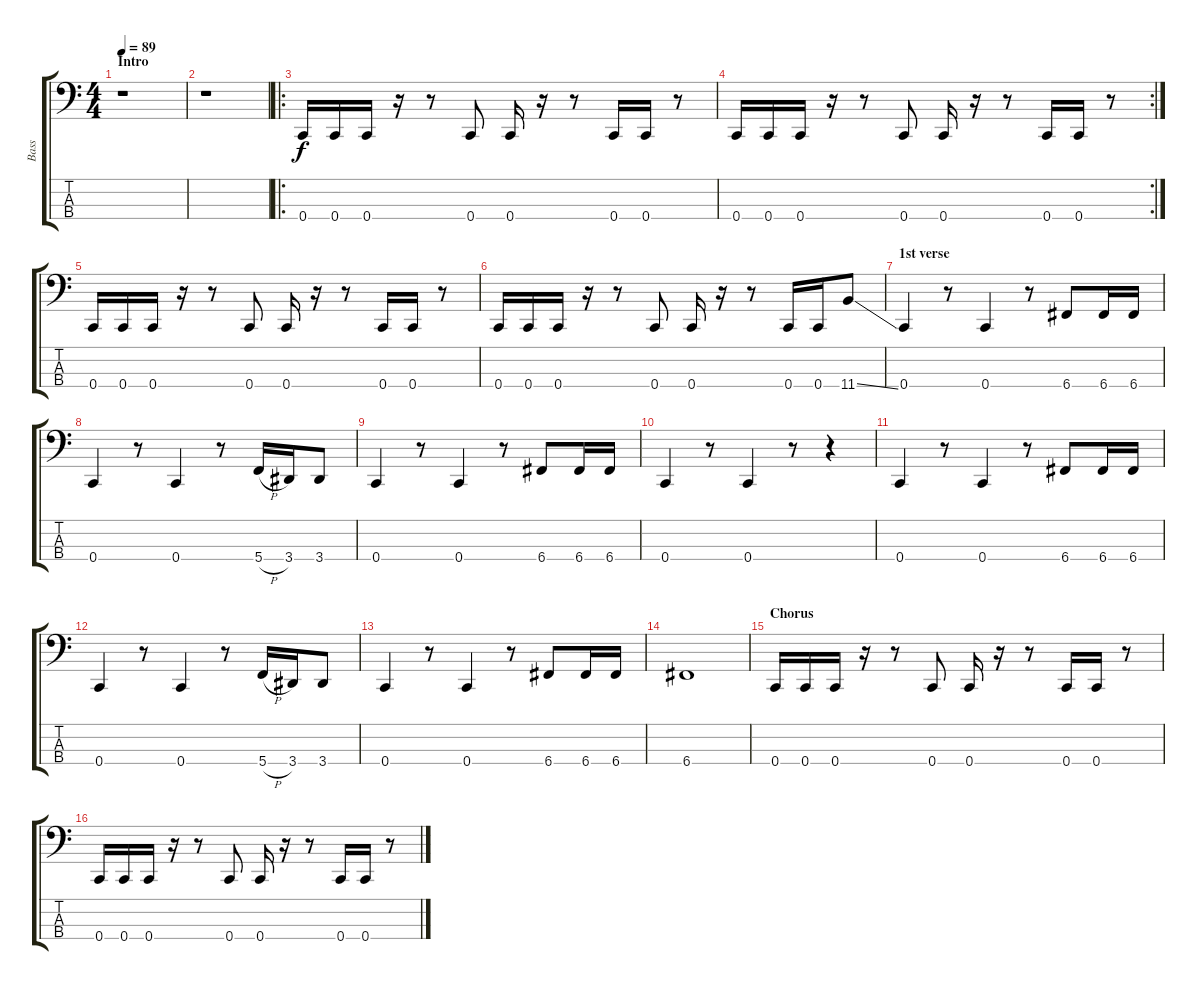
\track ("Bass" "Bass") {instrument electricbassfinger}
\staff {score tabs}
\tuning (F2 C2 G1 C1) {hide}
\ts (4 4)
\section ("" "Intro")
\tempo 89
\clef f4
\ks c
r.1{dy f instrument electricbassfinger} |
r.1 |
\ro
0.4.16 0.4.16 0.4.16 r.16 r.8 0.4.8 0.4.16 r.16 r.8 0.4.16 0.4.16 r.8 |
\rc 2
0.4.16 0.4.16 0.4.16 r.16 r.8 0.4.8 0.4.16 r.16 r.8 0.4.16 0.4.16 r.8 |
0.4.16 0.4.16 0.4.16 r.16 r.8 0.4.8 0.4.16 r.16 r.8 0.4.16 0.4.16 r.8 |
0.4.16 0.4.16 0.4.16 r.16 r.8 0.4.8 0.4.16 r.16 r.8 0.4.16 0.4.16 11.4{ss}.8 |
\section ("" "1st verse")
0.4.4 r.8 0.4.4 r.8 6.4.8 6.4.16 6.4.16 |
0.4.4 r.8 0.4.4 r.8 5.4{h}.16 3.4.16 3.4.8 |
0.4.4 r.8 0.4.4 r.8 6.4.8 6.4.16 6.4.16 |
0.4.4 r.8 0.4.4 r.8 r.4 |
0.4.4 r.8 0.4.4 r.8 6.4.8 6.4.16 6.4.16 |
0.4.4 r.8 0.4.4 r.8 5.4{h}.16 3.4.16 3.4.8 |
0.4.4 r.8 0.4.4 r.8 6.4.8 6.4.16 6.4.16 |
6.4.1 |
\section ("" "Chorus")
0.4.16 0.4.16 0.4.16 r.16 r.8 0.4.8 0.4.16 r.16 r.8 0.4.16 0.4.16 r.8 |
0.4.16 0.4.16 0.4.16 r.16 r.8 0.4.8 0.4.16 r.16 r.8 0.4.16 0.4.16 r.8
